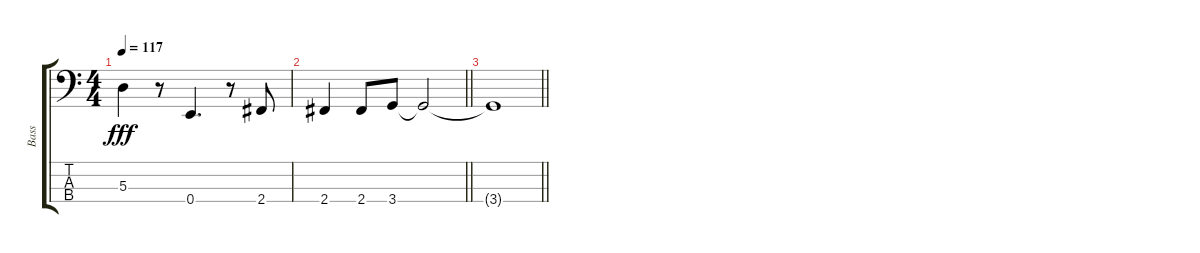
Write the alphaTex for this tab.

\track ("Bass" "Bass") {instrument fretlessbass}
\staff {score tabs}
\tuning (G2 D2 A1 E1) {hide}
\ts (4 4)
\tempo 117
\clef f4
\ks c
5.3.4{dy fff} r.8 0.4.4{d} r.8 2.4.8 |
\barLineRight lightlight
2.4.4 2.4.8 3.4.8 3.4{t}.2 |
\barLineRight lightlight
3.4{t}.1
